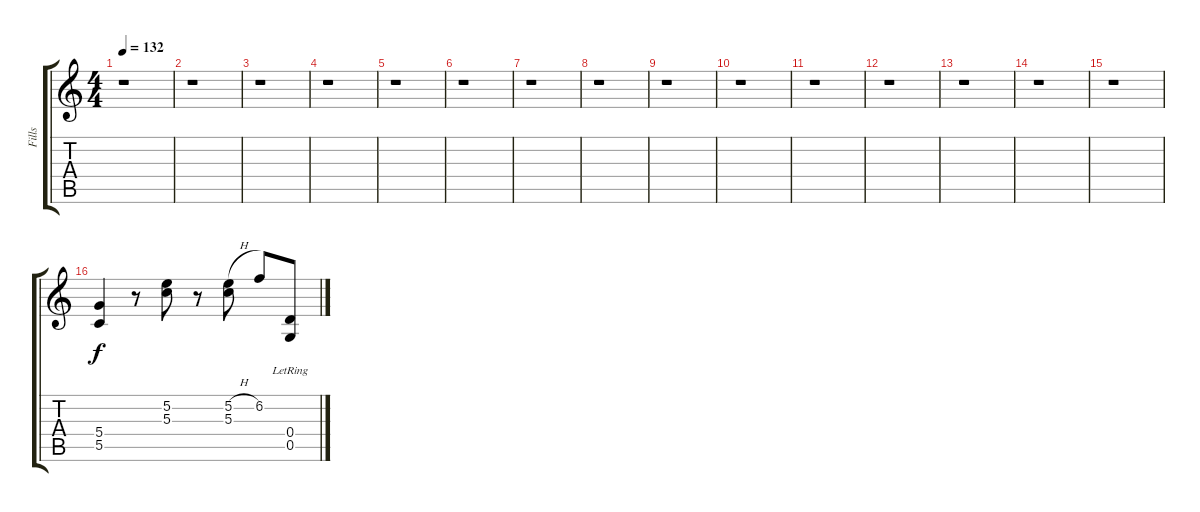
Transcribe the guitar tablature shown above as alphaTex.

\track ("Fills" "Fills") {instrument overdrivenguitar}
\staff {score tabs}
\tuning (D4 B3 G3 D3 G2 D2) {hide}
\ts (4 4)
\tempo 132
\clef g2
\ks c
r.1{dy f} |
r.1 |
r.1 |
r.1 |
r.1 |
r.1 |
r.1 |
r.1 |
r.1 |
r.1 |
r.1 |
r.1 |
r.1 |
r.1 |
r.1 |
(5.4 5.5).4 r.8 (5.2 5.3).8 r.8 (5.2{h} 5.3).8 6.2.8 (0.4{lr} 0.5{lr}).8
